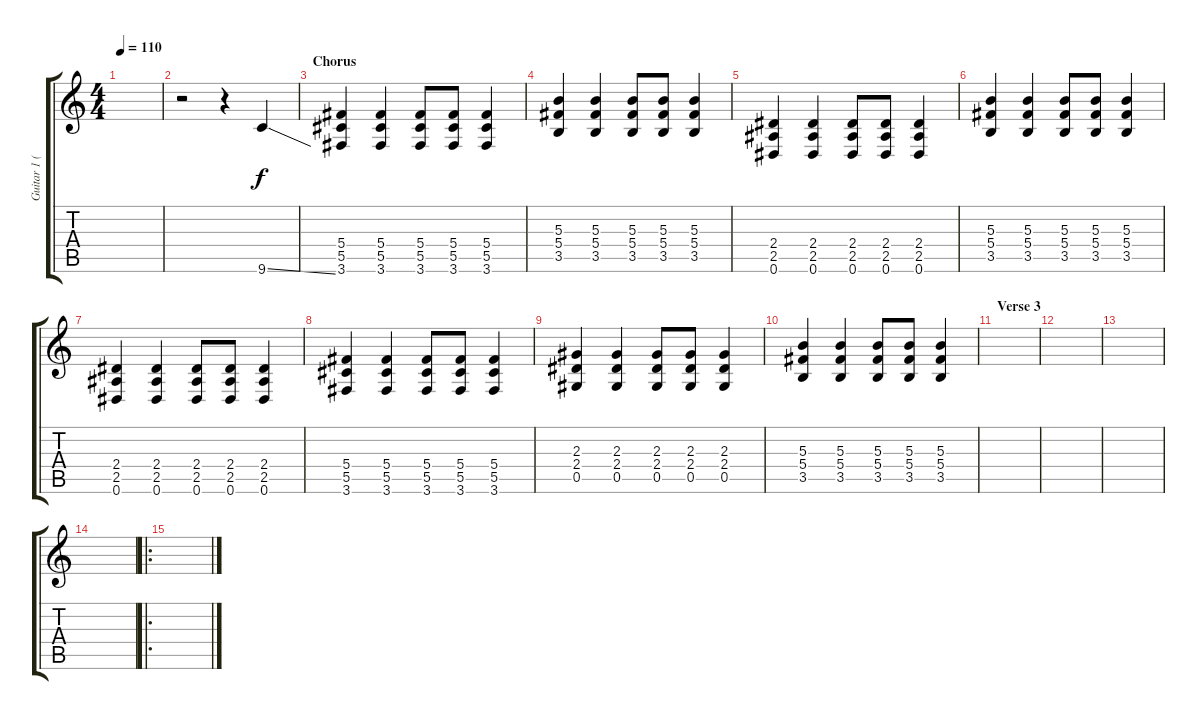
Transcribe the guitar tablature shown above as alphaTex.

\track ("Guitar 1 (distortion)" "Guitar 1 (") {instrument distortionguitar}
\staff {score tabs}
\tuning (Eb4 Bb3 Gb3 Db3 Ab2 Eb2) {hide}
\ts (4 4)
\tempo 110
\clef g2
\ks c
|
r.2 r.4 9.6{ss}.4 |
\section ("" "Chorus")
(5.4 5.5 3.6).4 (5.4 5.5 3.6).4 (5.4 5.5 3.6).8 (5.4 5.5 3.6).8 (5.4 5.5 3.6).4 |
(5.3 5.4 3.5).4 (5.3 5.4 3.5).4 (5.3 5.4 3.5).8 (5.3 5.4 3.5).8 (5.3 5.4 3.5).4 |
(2.4 2.5 0.6).4 (2.4 2.5 0.6).4 (2.4 2.5 0.6).8 (2.4 2.5 0.6).8 (2.4 2.5 0.6).4 |
(5.3 5.4 3.5).4 (5.3 5.4 3.5).4 (5.3 5.4 3.5).8 (5.3 5.4 3.5).8 (5.3 5.4 3.5).4 |
(2.4 2.5 0.6).4 (2.4 2.5 0.6).4 (2.4 2.5 0.6).8 (2.4 2.5 0.6).8 (2.4 2.5 0.6).4 |
(5.4 5.5 3.6).4 (5.4 5.5 3.6).4 (5.4 5.5 3.6).8 (5.4 5.5 3.6).8 (5.4 5.5 3.6).4 |
(2.3 2.4 0.5).4 (2.3 2.4 0.5).4 (2.3 2.4 0.5).8 (2.3 2.4 0.5).8 (2.3 2.4 0.5).4 |
(5.3 5.4 3.5).4 (5.3 5.4 3.5).4 (5.3 5.4 3.5).8 (5.3 5.4 3.5).8 (5.3 5.4 3.5).4 |
\section ("" "Verse 3")
|
|
|
|
\ro
